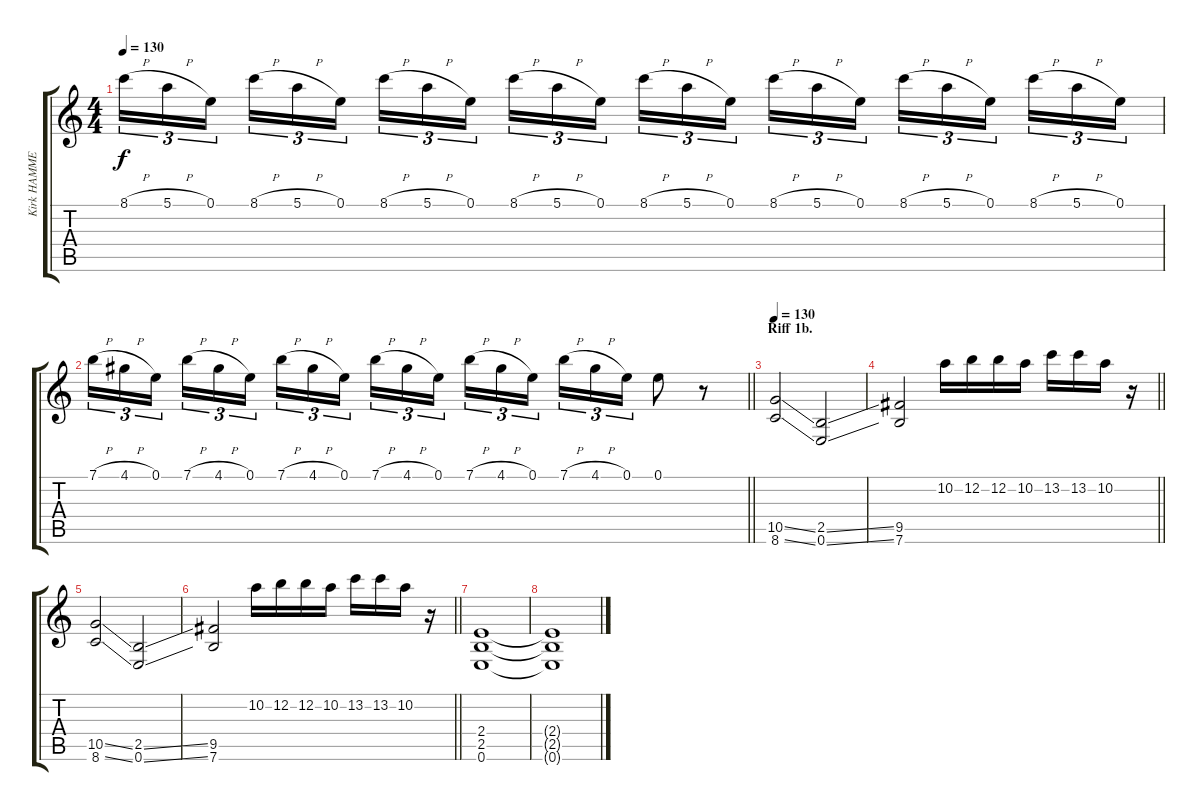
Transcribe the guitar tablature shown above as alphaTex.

\track ("Kirk HAMMETT" "Kirk HAMME") {instrument overdrivenguitar}
\staff {score tabs}
\tuning (E4 B3 G3 D3 A2 E2) {hide}
\ts (4 4)
\tempo 130
\clef g2
\ks c
8.1{h}.16{tu (3 2) dy f} 5.1{h}.16{tu (3 2)} 0.1.16{tu (3 2) beam splitsecondary} 8.1{h}.16{tu (3 2)} 5.1{h}.16{tu (3 2)} 0.1.16{tu (3 2)} 8.1{h}.16{tu (3 2)} 5.1{h}.16{tu (3 2)} 0.1.16{tu (3 2) beam splitsecondary} 8.1{h}.16{tu (3 2)} 5.1{h}.16{tu (3 2)} 0.1.16{tu (3 2)} 8.1{h}.16{tu (3 2)} 5.1{h}.16{tu (3 2)} 0.1.16{tu (3 2) beam splitsecondary} 8.1{h}.16{tu (3 2)} 5.1{h}.16{tu (3 2)} 0.1.16{tu (3 2)} 8.1{h}.16{tu (3 2)} 5.1{h}.16{tu (3 2)} 0.1.16{tu (3 2) beam splitsecondary} 8.1{h}.16{tu (3 2)} 5.1{h}.16{tu (3 2)} 0.1.16{tu (3 2)} |
\barLineRight lightlight
7.1{h}.16{tu (3 2)} 4.1{h}.16{tu (3 2)} 0.1.16{tu (3 2) beam splitsecondary} 7.1{h}.16{tu (3 2)} 4.1{h}.16{tu (3 2)} 0.1.16{tu (3 2)} 7.1{h}.16{tu (3 2)} 4.1{h}.16{tu (3 2)} 0.1.16{tu (3 2) beam splitsecondary} 7.1{h}.16{tu (3 2)} 4.1{h}.16{tu (3 2)} 0.1.16{tu (3 2)} 7.1{h}.16{tu (3 2)} 4.1{h}.16{tu (3 2)} 0.1.16{tu (3 2) beam splitsecondary} 7.1{h}.16{tu (3 2)} 4.1{h}.16{tu (3 2)} 0.1.16{tu (3 2)} 0.1.8 r.8 |
\section ("" "Riff 1b.")
\tempo 130
(10.5{ss} 8.6{ss}).2 (2.5{ss} 0.6{ss}).2 |
\barLineRight lightlight
(9.5 7.6).2 10.2.16 12.2.16 12.2.16 10.2.16 13.2.16 13.2.16 10.2.16 r.16 |
(10.5{ss} 8.6{ss}).2 (2.5{ss} 0.6{ss}).2 |
\barLineRight lightlight
(9.5 7.6).2 10.2.16 12.2.16 12.2.16 10.2.16 13.2.16 13.2.16 10.2.16 r.16 |
(2.4 2.5 0.6).1 |
(2.4{t} 2.5{t} 0.6{t}).1
